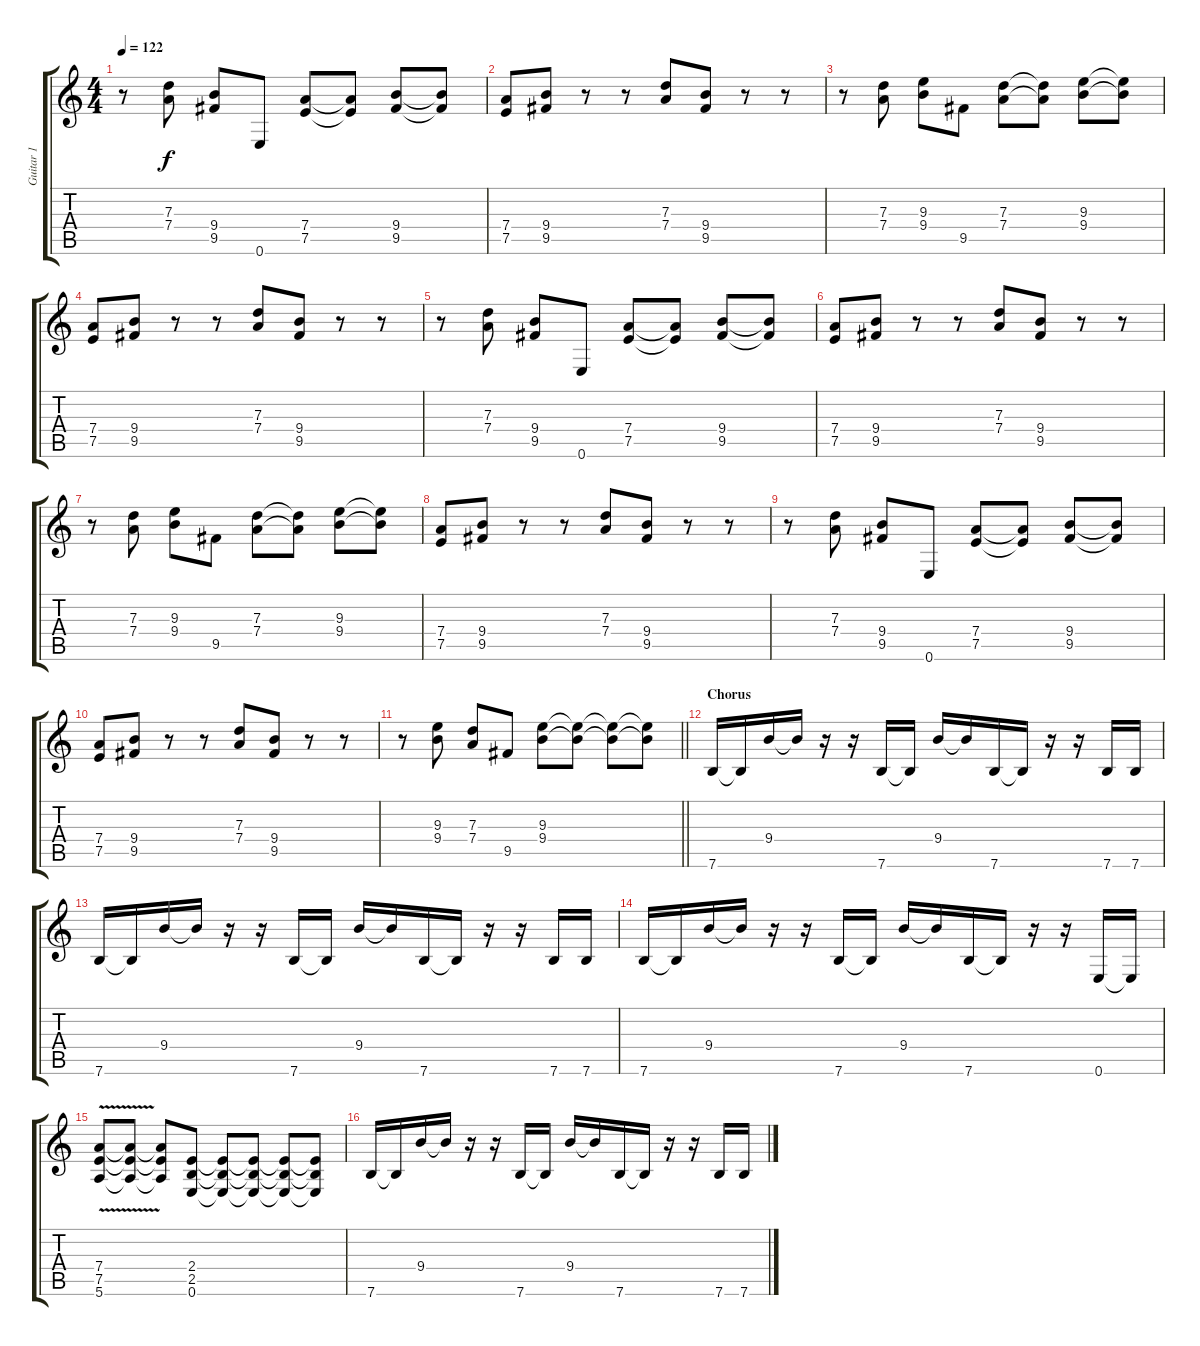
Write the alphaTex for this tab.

\track ("Guitar 1" "Guitar 1") {instrument distortionguitar}
\staff {score tabs}
\tuning (E4 B3 G3 D3 A2 E2) {hide}
\ts (4 4)
\tempo 122
\clef g2
\ks c
r.8{dy f} (7.3 7.4).8 (9.4 9.5).8 0.6.8 (7.4 7.5).8 (7.4{t} 7.5{t}).8 (9.4 9.5).8 (9.4{t} 9.5{t}).8 |
(7.4 7.5).8 (9.4 9.5).8 r.8 r.8 (7.3 7.4).8 (9.4 9.5).8 r.8 r.8 |
r.8 (7.3 7.4).8 (9.3 9.4).8 9.5.8 (7.3 7.4).8 (7.3{t} 7.4{t}).8 (9.3 9.4).8 (9.3{t} 9.4{t}).8 |
(7.4 7.5).8 (9.4 9.5).8 r.8 r.8 (7.3 7.4).8 (9.4 9.5).8 r.8 r.8 |
r.8 (7.3 7.4).8 (9.4 9.5).8 0.6.8 (7.4 7.5).8 (7.4{t} 7.5{t}).8 (9.4 9.5).8 (9.4{t} 9.5{t}).8 |
(7.4 7.5).8 (9.4 9.5).8 r.8 r.8 (7.3 7.4).8 (9.4 9.5).8 r.8 r.8 |
r.8 (7.3 7.4).8 (9.3 9.4).8 9.5.8 (7.3 7.4).8 (7.3{t} 7.4{t}).8 (9.3 9.4).8 (9.3{t} 9.4{t}).8 |
(7.4 7.5).8 (9.4 9.5).8 r.8 r.8 (7.3 7.4).8 (9.4 9.5).8 r.8 r.8 |
r.8 (7.3 7.4).8 (9.4 9.5).8 0.6.8 (7.4 7.5).8 (7.4{t} 7.5{t}).8 (9.4 9.5).8 (9.4{t} 9.5{t}).8 |
(7.4 7.5).8 (9.4 9.5).8 r.8 r.8 (7.3 7.4).8 (9.4 9.5).8 r.8 r.8 |
\barLineRight lightlight
r.8 (9.3 9.4).8 (7.3 7.4).8 9.5.8 (9.3 9.4).8 (9.3{t} 9.4{t}).8 (9.3{t} 9.4{t}).8 (9.3{t} 9.4{t}).8 |
\section ("" "Chorus")
7.6.16 7.6{t}.16 9.4.16 9.4{t}.16 r.16 r.16 7.6.16 7.6{t}.16 9.4.16 9.4{t}.16 7.6.16 7.6{t}.16 r.16 r.16 7.6.16 7.6.16 |
7.6.16 7.6{t}.16 9.4.16 9.4{t}.16 r.16 r.16 7.6.16 7.6{t}.16 9.4.16 9.4{t}.16 7.6.16 7.6{t}.16 r.16 r.16 7.6.16 7.6.16 |
7.6.16 7.6{t}.16 9.4.16 9.4{t}.16 r.16 r.16 7.6.16 7.6{t}.16 9.4.16 9.4{t}.16 7.6.16 7.6{t}.16 r.16 r.16 0.6.16 0.6{t}.16 |
(7.4{v} 7.5 5.6).8 (7.4{t} 7.5{t} 5.6{t}).8 (7.4{t} 7.5{t} 5.6{t}).8 (2.4 2.5 0.6).8 (2.4{t} 2.5{t} 0.6{t}).8 (2.4{t} 2.5{t} 0.6{t}).8 (2.4{t} 2.5{t} 0.6{t}).8 (2.4{t} 2.5{t} 0.6{t}).8 |
7.6.16 7.6{t}.16 9.4.16 9.4{t}.16 r.16 r.16 7.6.16 7.6{t}.16 9.4.16 9.4{t}.16 7.6.16 7.6{t}.16 r.16 r.16 7.6.16 7.6.16
